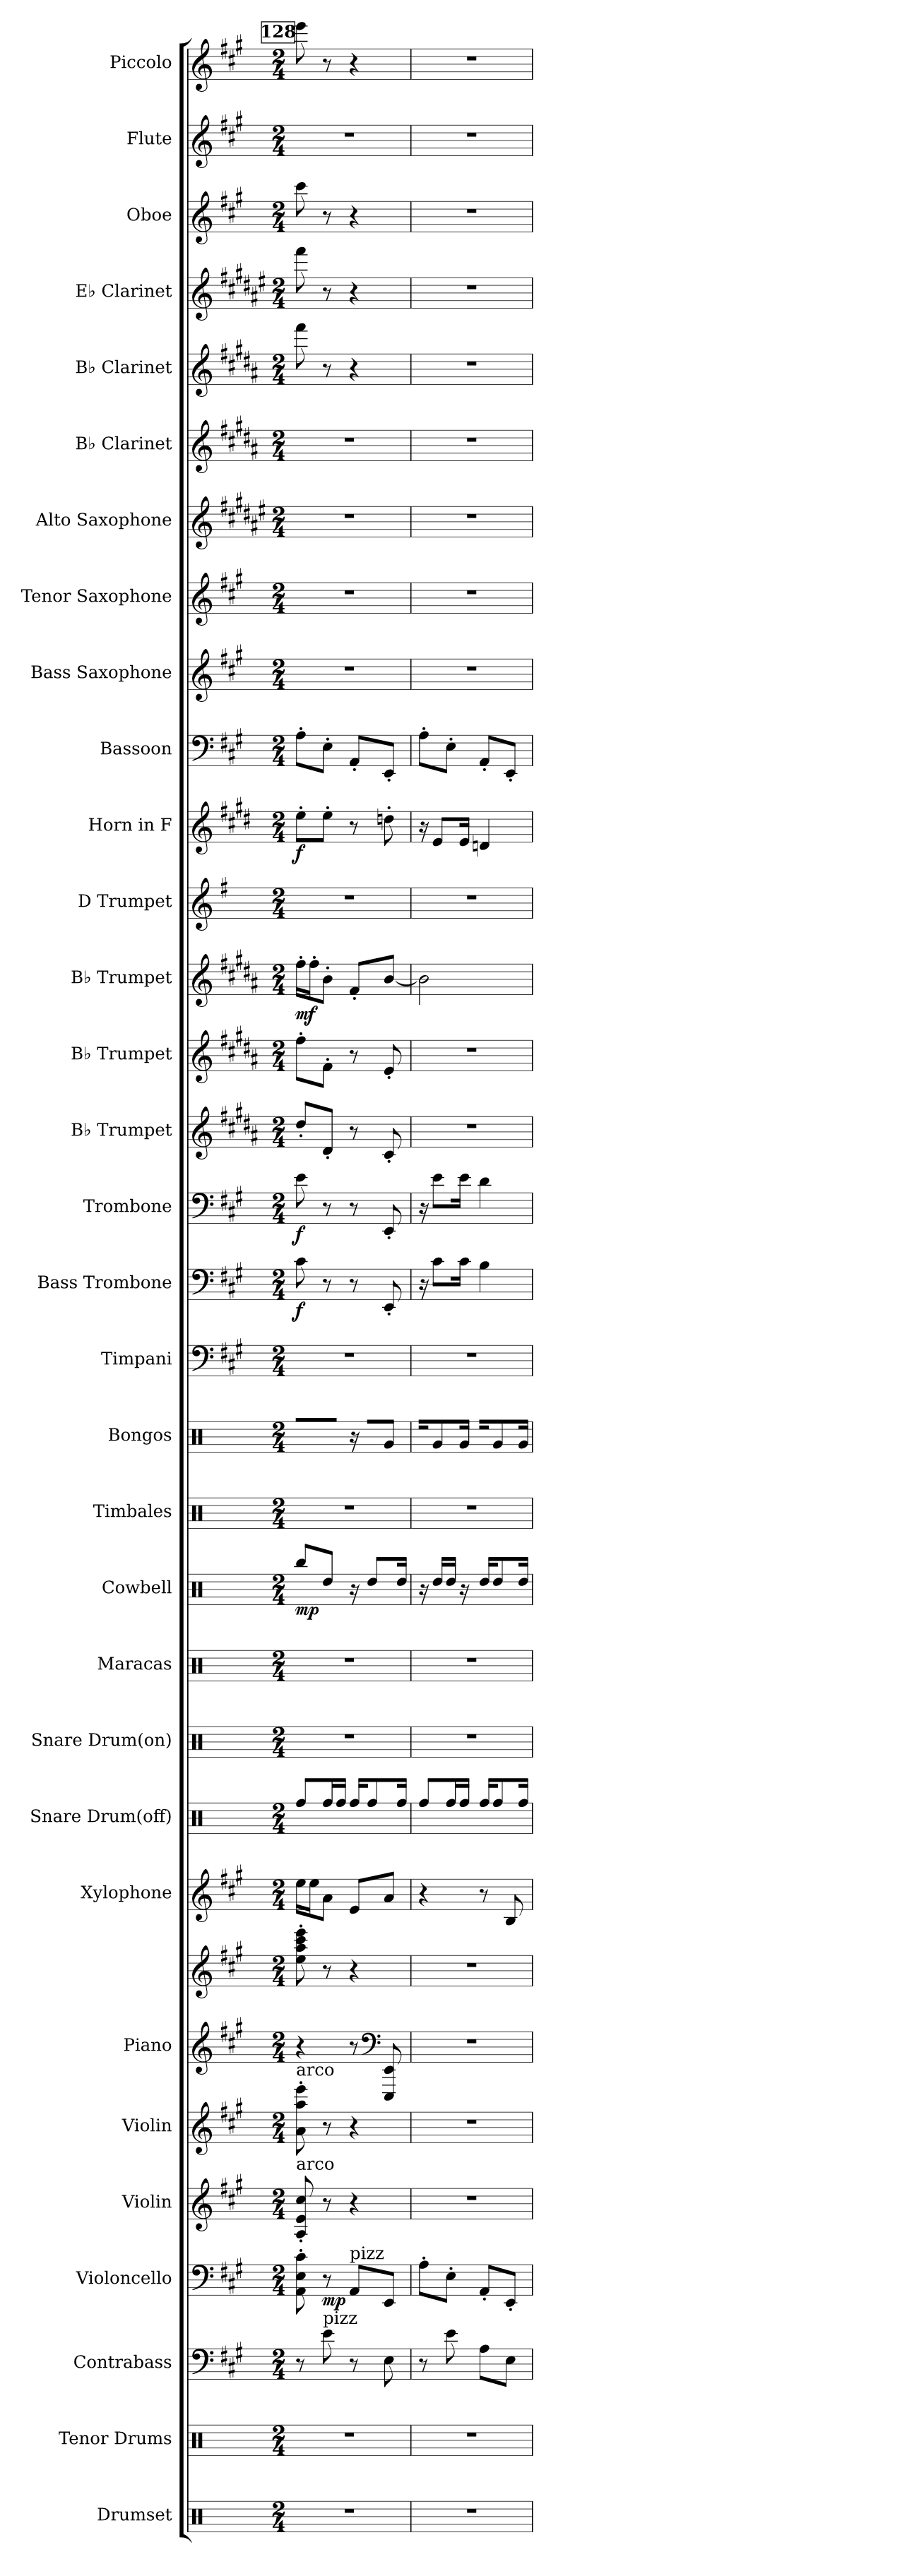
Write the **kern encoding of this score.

**kern	**kern	**kern	**kern	**dynam	**kern	**kern	**kern	**kern	**kern	**kern	**kern	**kern	**kern	**dynam	**kern	**kern	**kern	**kern	**dynam	**kern	**dynam	**kern	**kern	**kern	**dynam	**kern	**kern	**dynam	**kern	**kern	**kern	**kern	**kern	**kern	**kern	**kern	**kern	**kern
*part32	*part31	*part30	*part29	*part29	*part28	*part27	*part26	*part26	*part25	*part24	*part23	*part22	*part21	*part21	*part20	*part19	*part18	*part17	*part17	*part16	*part16	*part15	*part14	*part13	*part13	*part12	*part11	*part11	*part10	*part9	*part8	*part7	*part6	*part5	*part4	*part3	*part2	*part1
*staff33	*staff32	*staff31	*staff30	*staff30	*staff29	*staff28	*staff27	*staff26	*staff25	*staff24	*staff23	*staff22	*staff21	*staff21	*staff20	*staff19	*staff18	*staff17	*staff17	*staff16	*staff16	*staff15	*staff14	*staff13	*staff13	*staff12	*staff11	*staff11	*staff10	*staff9	*staff8	*staff7	*staff6	*staff5	*staff4	*staff3	*staff2	*staff1
*I"Drumset	*I"Tenor Drums	*I"Contrabass	*I"Violoncello	*	*I"Violin	*I"Violin	*I"Piano	*	*I"Xylophone	*I"Snare Drum(off)	*I"Snare Drum(on)	*I"Maracas	*I"Cowbell	*	*I"Timbales	*I"Bongos	*I"Timpani	*I"Bass Trombone	*	*I"Trombone	*	*I"B♭ Trumpet	*I"B♭ Trumpet	*I"B♭ Trumpet	*	*I"D Trumpet	*I"Horn in F	*	*I"Bassoon	*I"Bass Saxophone	*I"Tenor Saxophone	*I"Alto Saxophone	*I"B♭ Clarinet	*I"B♭ Clarinet	*I"E♭ Clarinet	*I"Oboe	*I"Flute	*I"Piccolo
*I'Drs.	*I'T.D.	*I'Cb.	*I'Vc.	*	*I'Vln.	*I'Vln.	*I'Pno.	*	*I'Xyl.	*	*I'Sn. Dr.	*I'Mrcs.	*I'Cowbell	*	*I'Timb.	*I'Bongos	*I'Timp.	*I'B. Tbn.	*	*I'Tbn.	*	*I'B♭ Tpt.	*I'B♭ Tpt.	*I'B♭ Tpt.	*	*I'D Tpt.	*	*	*I'Bsn.	*I'B. Sax.	*I'T. Sax.	*I'A. Sax.	*I'B♭ Cl.	*I'B♭ Cl.	*I'E♭ Cl.	*I'Ob.	*I'Fl.	*I'Picc.
*clefX	*clefX	*clefF4	*clefF4	*	*clefG2	*clefG2	*clefG2	*clefG2	*clefG2	*clefX	*clefX	*clefX	*clefX	*	*clefX	*clefX	*clefF4	*clefF4	*	*clefF4	*	*clefG2	*clefG2	*clefG2	*	*clefG2	*clefG2	*	*clefF4	*clefG2	*clefG2	*clefG2	*clefG2	*clefG2	*clefG2	*clefG2	*clefG2	*clefG2
*	*	*ITrd7c12	*	*	*	*	*	*	*ITrd-7c-12	*	*	*	*	*	*	*	*	*	*	*	*	*ITrd1c2	*ITrd1c2	*ITrd1c2	*	*ITrd-1c-2	*ITrd4c7	*	*	*ITrd15c26	*ITrd8c14	*ITrd5c9	*ITrd1c2	*ITrd1c2	*ITrd-2c-3	*	*	*ITrd-7c-12
*k[]	*k[]	*k[f#c#g#]	*k[f#c#g#]	*	*k[f#c#g#]	*k[f#c#g#]	*k[f#c#g#]	*k[f#c#g#]	*k[f#c#g#]	*k[]	*k[]	*k[]	*k[]	*	*k[]	*k[]	*k[f#c#g#]	*k[f#c#g#]	*	*k[f#c#g#]	*	*k[f#c#g#]	*k[f#c#g#]	*k[f#c#g#]	*	*k[f#c#g#]	*k[f#c#g#]	*	*k[f#c#g#]	*k[f#c#g#]	*k[f#c#g#]	*k[f#c#g#]	*k[f#c#g#]	*k[f#c#g#]	*k[f#c#g#]	*k[f#c#g#]	*k[f#c#g#]	*k[f#c#g#]
*M2/4	*M2/4	*M2/4	*M2/4	*	*M2/4	*M2/4	*M2/4	*M2/4	*M2/4	*M2/4	*M2/4	*M2/4	*M2/4	*	*M2/4	*M2/4	*M2/4	*M2/4	*	*M2/4	*	*M2/4	*M2/4	*M2/4	*	*M2/4	*M2/4	*	*M2/4	*M2/4	*M2/4	*M2/4	*M2/4	*M2/4	*M2/4	*M2/4	*M2/4	*M2/4
!!LO:REH:place=s1:a:B:fs=14:t=128
=71	=71	=71	=71	=71	=71	=71	=71	=71	=71	=71	=71	=71	=71	=71	=71	=71	=71	=71	=71	=71	=71	=71	=71	=71	=71	=71	=71	=71	=71	=71	=71	=71	=71	=71	=71	=71	=71	=71
!	!	!	!	!	!	!LO:TX:a:t=arco	!	!	!	!	!	!	!	!	!	!	!	!	!	!	!	!	!	!	!	!	!	!	!	!	!	!	!	!	!	!	!	!
!	!	!	!	!	!LO:TX:a:t=arco	!	!	!	!	!	!	!	!	!	!	!	!	!	!	!	!	!	!	!	!	!	!	!	!	!	!	!	!	!	!	!	!	!
!	!	!	!	!	!	!	!	!	!	!	!	!	!	!LO:DY:b	!	!	!	!	!LO:DY:b	!	!LO:DY:b	!	!	!	!LO:DY:b	!	!	!LO:DY:b	!	!	!	!	!	!	!	!	!	!
2r	2r	8r	8AA\' 8E\' 8c#\'	.	8A/' 8e/' 8cc#/'	8a\' 8aa\' 8eee\'	4r	8ee\' 8aa\' 8ccc#\' 8eee\'	16eee\LL	8Rff/L	2r	2r	8Rbb/L	mp	2r	8R/L	2r	8c#\	f	8e\	f	8cc#'/L	8ee'\L	16ee'\LL	mf	2r	8a'\L	f	8A'\L	2r	2r	2r	2r	8eee\	8aaa\	8ccc#\	2r	8eeee\
.	.	.	.	.	.	.	.	.	16eee\J	.	.	.	.	.	.	.	.	.	.	.	.	.	.	16ee'\J	.	.	.	.	.	.	.	.	.	.	.	.	.	.
!	!	!LO:TX:a:t=pizz	!	!	!	!	!	!	!	!	!	!	!	!	!	!	!	!	!	!	!	!	!	!	!	!	!	!	!	!	!	!	!	!	!	!	!	!
!	!	!	!	!LO:DY:b	!	!	!	!	!	!	!	!	!	!	!	!	!	!	!	!	!	!	!	!	!	!	!	!	!	!	!	!	!	!	!	!	!	!
.	.	8E\	8r	mp	8r	8r	.	8r	8aa\J	16Rff/L	.	.	8Rdd/J	.	.	16R/L	.	8r	.	8r	.	8c#'/J	8e'\J	8a'\J	.	.	8a'\J	.	8E'\J	.	.	.	.	8r	8r	8r	.	8r
.	.	.	.	.	.	.	.	.	.	16Rff/JJ	.	.	.	.	.	16R/JJ	.	.	.	.	.	.	.	.	.	.	.	.	.	.	.	.	.	.	.	.	.	.
!	!	!	!LO:TX:a:t=pizz	!	!	!	!	!	!	!	!	!	!	!	!	!	!	!	!	!	!	!	!	!	!	!	!	!	!	!	!	!	!	!	!	!	!	!
.	.	8r	8AA/L	.	4r	4r	8r	4r	8ee/L	16Rff/KL	.	.	16r	.	.	16r	.	8r	.	8r	.	8r	8r	8e'/L	.	.	8r	.	8AA'/L	.	.	.	.	4r	4r	4r	.	4r
.	.	.	.	.	.	.	.	.	.	8Rff/	.	.	8Rdd/L	.	.	16R/KL	.	.	.	.	.	.	.	.	.	.	.	.	.	.	.	.	.	.	.	.	.	.
*	*	*	*	*	*	*	*clefF4	*	*	*	*	*	*	*	*	*	*	*	*	*	*	*	*	*	*	*	*	*	*	*	*	*	*	*	*	*	*	*
.	.	8EE\	8EE/J	.	.	.	8EEE/ 8EE/	.	8aa/J	.	.	.	.	.	.	8Rg/J	.	8EE'/	.	8EE'/	.	8B'/	8d'/	[8a/J	.	.	8gn'\	.	8EE'/J	.	.	.	.	.	.	.	.	.
.	.	.	.	.	.	.	.	.	.	16Rff/Jk	.	.	16Rdd/Jk	.	.	.	.	.	.	.	.	.	.	.	.	.	.	.	.	.	.	.	.	.	.	.	.	.
=72	=72	=72	=72	=72	=72	=72	=72	=72	=72	=72	=72	=72	=72	=72	=72	=72	=72	=72	=72	=72	=72	=72	=72	=72	=72	=72	=72	=72	=72	=72	=72	=72	=72	=72	=72	=72	=72	=72
2r	2r	8r	8A'\L	.	2r	2r	2r	2r	4r	8Rff/L	2r	2r	16r	.	2r	16R/KL	2r	16r	.	16r	.	2r	2r	2a\]	.	2r	16r	.	8A'\L	2r	2r	2r	2r	2r	2r	2r	2r	2r
.	.	.	.	.	.	.	.	.	.	.	.	.	16Rdd/LL	.	.	8Rg/	.	8c#\L	.	8e\L	.	.	.	.	.	.	8A/L	.	.	.	.	.	.	.	.	.	.	.
.	.	8E\	8E'\J	.	.	.	.	.	.	16Rff/L	.	.	16Rdd/JJ	.	.	.	.	.	.	.	.	.	.	.	.	.	.	.	8E'\J	.	.	.	.	.	.	.	.	.
.	.	.	.	.	.	.	.	.	.	16Rff/JJ	.	.	16r	.	.	16Rg/Jk	.	16c#\Jk	.	16e\Jk	.	.	.	.	.	.	16A/Jk	.	.	.	.	.	.	.	.	.	.	.
.	.	8AA\L	8AA'/L	.	.	.	.	.	8r	16Rff/KL	.	.	16Rdd/KL	.	.	16R/KL	.	4B\	.	4d\	.	.	.	.	.	.	4Gn/	.	8AA'/L	.	.	.	.	.	.	.	.	.
.	.	.	.	.	.	.	.	.	.	8Rff/	.	.	8Rdd/	.	.	8Rg/	.	.	.	.	.	.	.	.	.	.	.	.	.	.	.	.	.	.	.	.	.	.
.	.	8EE\J	8EE'/J	.	.	.	.	.	8b/	.	.	.	.	.	.	.	.	.	.	.	.	.	.	.	.	.	.	.	8EE'/J	.	.	.	.	.	.	.	.	.
.	.	.	.	.	.	.	.	.	.	16Rff/Jk	.	.	16Rdd/Jk	.	.	16Rg/Jk	.	.	.	.	.	.	.	.	.	.	.	.	.	.	.	.	.	.	.	.	.	.
=	=	=	=	=	=	=	=	=	=	=	=	=	=	=	=	=	=	=	=	=	=	=	=	=	=	=	=	=	=	=	=	=	=	=	=	=	=	=
*-	*-	*-	*-	*-	*-	*-	*-	*-	*-	*-	*-	*-	*-	*-	*-	*-	*-	*-	*-	*-	*-	*-	*-	*-	*-	*-	*-	*-	*-	*-	*-	*-	*-	*-	*-	*-	*-	*-
